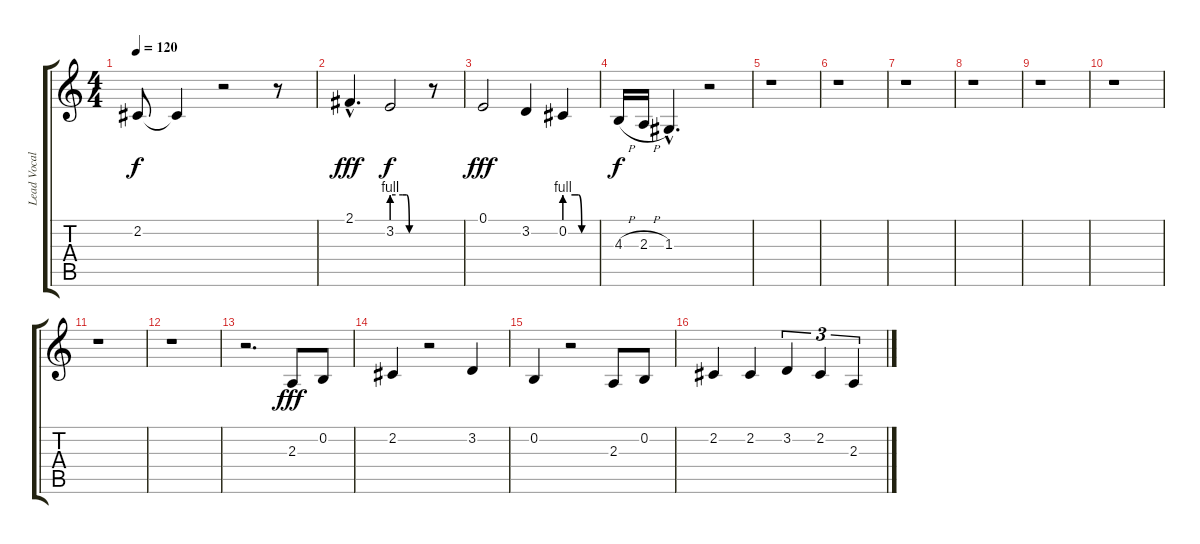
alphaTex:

\track ("Lead Vocals" "Lead Vocal") {instrument clarinet}
\staff {score tabs}
\tuning (E4 B3 G3 D3 A2 E2) {hide}
\ts (4 4)
\tempo 120
\clef g2
\ks c
2.2{t}.8{dy f} 2.2{t}.4 r.2 r.8 |
2.1{hac}.4{d dy fff} 3.2{be (custom 0 4 20 4 27 4 32 0 40 0 60 0)}.2{dy f} r.8 |
0.1.2{dy fff} 3.2.4 0.2{be (custom 0 4 20 4 27 4 33 0 40 0 60 0)}.4 |
4.3{h}.16{dy f} 2.3{h}.16 1.3{hac}.4{d} r.2 |
r.1 |
r.1 |
r.1 |
r.1 |
r.1 |
r.1 |
r.1 |
r.1 |
r.2{d} 2.3.8{dy fff} 0.2.8 |
2.2.4 r.2 3.2.4 |
0.2.4 r.2 2.3.8 0.2.8 |
2.2.4 2.2.4 3.2.4{tu (3 2)} 2.2.4{tu (3 2)} 2.3.4{tu (3 2)}
